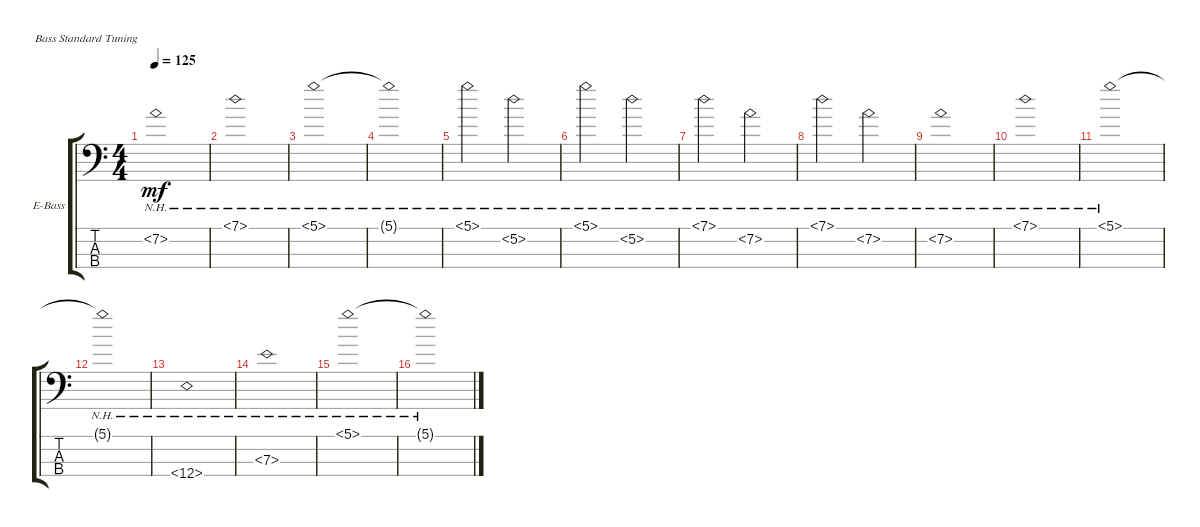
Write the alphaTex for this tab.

\defaultSystemsLayout 4
\bracketExtendMode groupsimilarinstruments
\firstSystemTrackNameOrientation horizontal
\otherSystemsTrackNameOrientation horizontal
\track ("Electric Bass" "E-Bass") {instrument electricbassfinger}
\staff {score tabs}
\tuning (G2 D2 A1 E1)
\ts (4 4)
\tempo 125
\clef f4
\ks c
7.2{nh}.1{dy mf} |
7.1{nh}.1 |
5.1{nh}.1 |
5.1{nh t}.1 |
5.1{nh}.2 5.2{nh}.2 |
5.1{nh}.2 5.2{nh}.2 |
7.1{nh}.2 7.2{nh}.2 |
7.1{nh}.2 7.2{nh}.2 |
7.2{nh}.1 |
7.1{nh}.1 |
5.1{nh}.1 |
5.1{nh t}.1 |
12.4{nh}.1 |
7.3{nh}.1 |
5.1{nh}.1 |
5.1{nh t}.1
